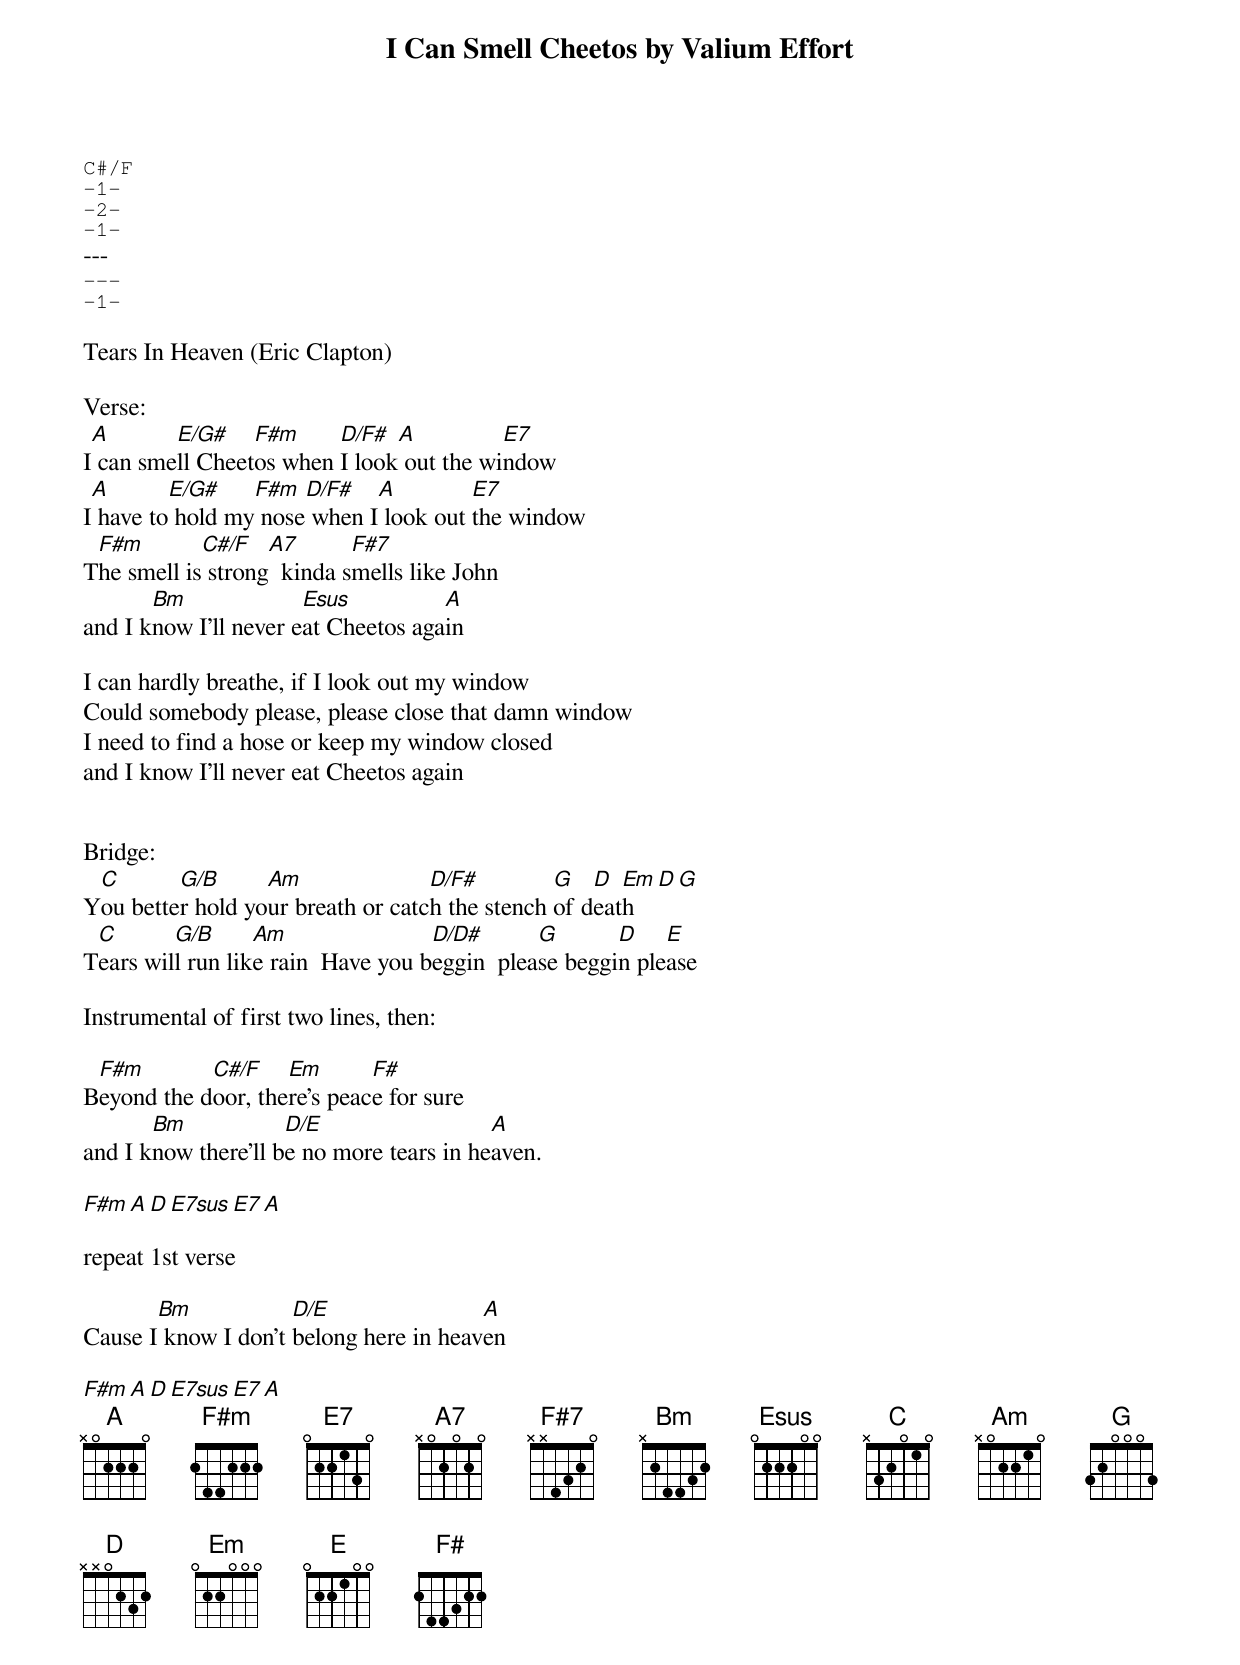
I Can Smell Cheetos by Valium Effort

C#/F
-1-
-2-
-1-
---
---
-1-

Tears In Heaven (Eric Clapton)

Verse:
 A       E/G#    F#m     D/F#  A          E7
I can smell Cheetos when I look out the window
 A       E/G#    F#m  D/F#   A         E7
I have to hold my nose when I look out the window
 F#m        C#/F   A7       F#7
The smell is strong  kinda smells like John
       Bm              Esus          A
and I know I'll never eat Cheetos again

I can hardly breathe, if I look out my window
Could somebody please, please close that damn window
I need to find a hose or keep my window closed
and I know I'll never eat Cheetos again


Bridge:
 C       G/B      Am               D/F#         G   D  Em   D G
You better hold your breath or catch the stench of death
 C       G/B      Am                D/D#       G       D    E
Tears will run like rain  Have you beggin  please beggin please

Instrumental of first two lines, then:

 F#m        C#/F    Em       F#
Beyond the door, there's peace for sure
       Bm            D/E                  A
and I know there'll be no more tears in heaven.

F#m  A  D  E7sus E7  A

repeat 1st verse

       Bm            D/E                A
Cause I know I don't belong here in heaven

F#m  A  D  E7sus E7  A
